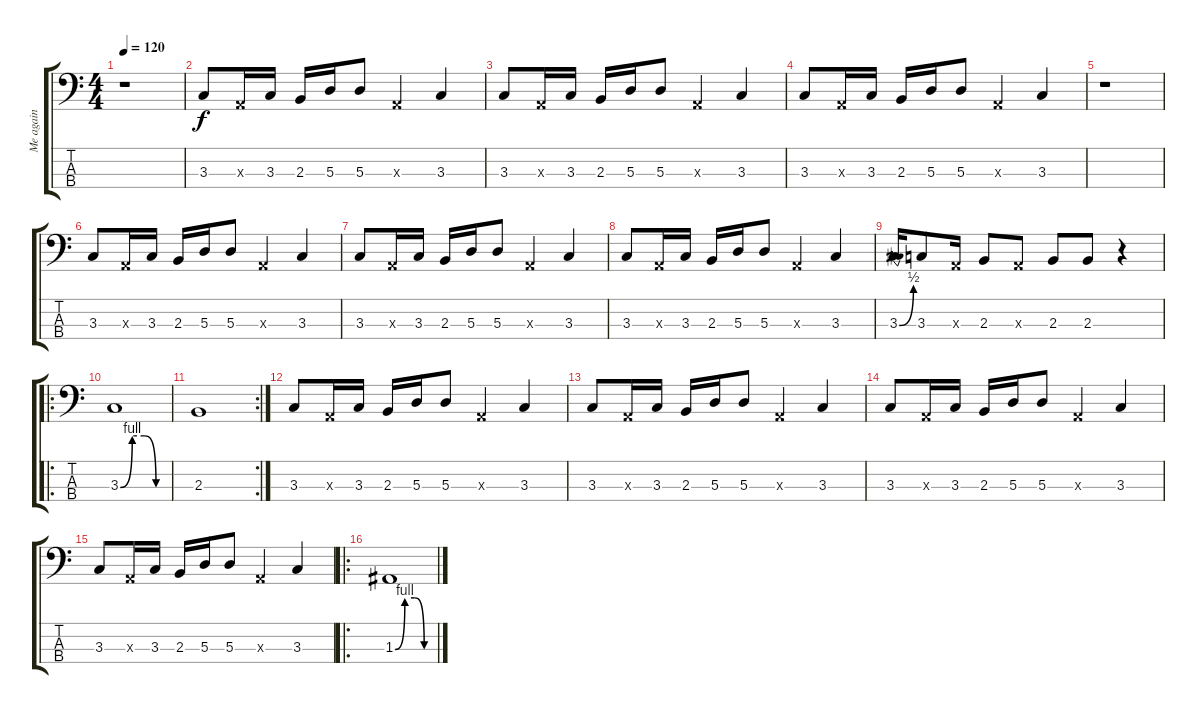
\track ("Me again" "Me again") {instrument slapbass1}
\staff {score tabs}
\tuning (G2 D2 A1 E1) {hide}
\ts (4 4)
\tempo 120
\clef f4
\ks c
r.1{dy f instrument slapbass1} |
3.3.8 0.3{x}.16 3.3.16 2.3.16 5.3.16 5.3.8 0.3{x}.4 3.3.4 |
3.3.8 0.3{x}.16 3.3.16 2.3.16 5.3.16 5.3.8 0.3{x}.4 3.3.4 |
3.3.8 0.3{x}.16 3.3.16 2.3.16 5.3.16 5.3.8 0.3{x}.4 3.3.4 |
r.1 |
3.3.8 0.3{x}.16 3.3.16 2.3.16 5.3.16 5.3.8 0.3{x}.4 3.3.4 |
3.3.8 0.3{x}.16 3.3.16 2.3.16 5.3.16 5.3.8 0.3{x}.4 3.3.4 |
3.3.8 0.3{x}.16 3.3.16 2.3.16 5.3.16 5.3.8 0.3{x}.4 3.3.4 |
3.3{be (bend 0 0 60 2)}.16 3.3.8 0.3{x}.16 2.3.8 0.3{x}.8 2.3.8 2.3.8 r.4 |
\ro
3.3{be (custom 0 0 15 4 30 4 45 0 60 0)}.1{instrument fretlessbass} |
\rc 2
2.3.1 |
3.3.8{instrument slapbass1} 0.3{x}.16 3.3.16 2.3.16 5.3.16 5.3.8 0.3{x}.4 3.3.4 |
3.3.8 0.3{x}.16 3.3.16 2.3.16 5.3.16 5.3.8 0.3{x}.4 3.3.4 |
3.3.8 0.3{x}.16 3.3.16 2.3.16 5.3.16 5.3.8 0.3{x}.4 3.3.4 |
3.3.8 0.3{x}.16 3.3.16 2.3.16 5.3.16 5.3.8 0.3{x}.4 3.3.4 |
\ro
1.3{be (custom 0 0 15 4 30 4 45 0 60 0)}.1{instrument fretlessbass}
